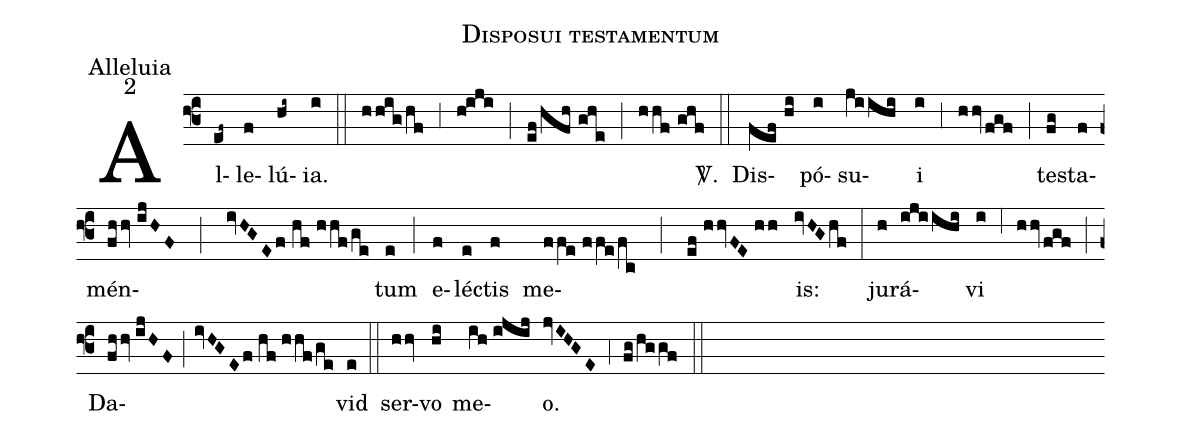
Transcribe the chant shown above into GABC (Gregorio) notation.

name:Disposui testamentum;
office-part:Alleluia;
mode:2;
%%
(f3) Al(ef~)le(f)lú(hi~)ia.(i) (::) (hhig/hf) (;3) (h!iji) (;) (ef/hfh//ghe) (;) (hhf//ghf) <sp>V/</sp>.(::) Dis(fef//hi)pó(i)su(jiihi)i(i) (;3) (hhv/fgf) (;) te(fg)sta(f)mén(fhhv//ijHF;ivHGEf//hf//hhf/ge)tum(e) (;) e(f)lé(e)ctis(f) me(ffe//ffe/fc;ef//hhvFE//hh)is:(ivHG/hf) (:) ju(h)rá(ijiihi)vi(i) (;6) (hhv/fgf) (;) Da(fhhv//ijHF;ivHGE/f//hf//hhf/ge)vid(e) (::) ser(hhv)vo(hi) me(ih//ijij)o.(jvIHGE) (;4) (fg/hggf) (::)
